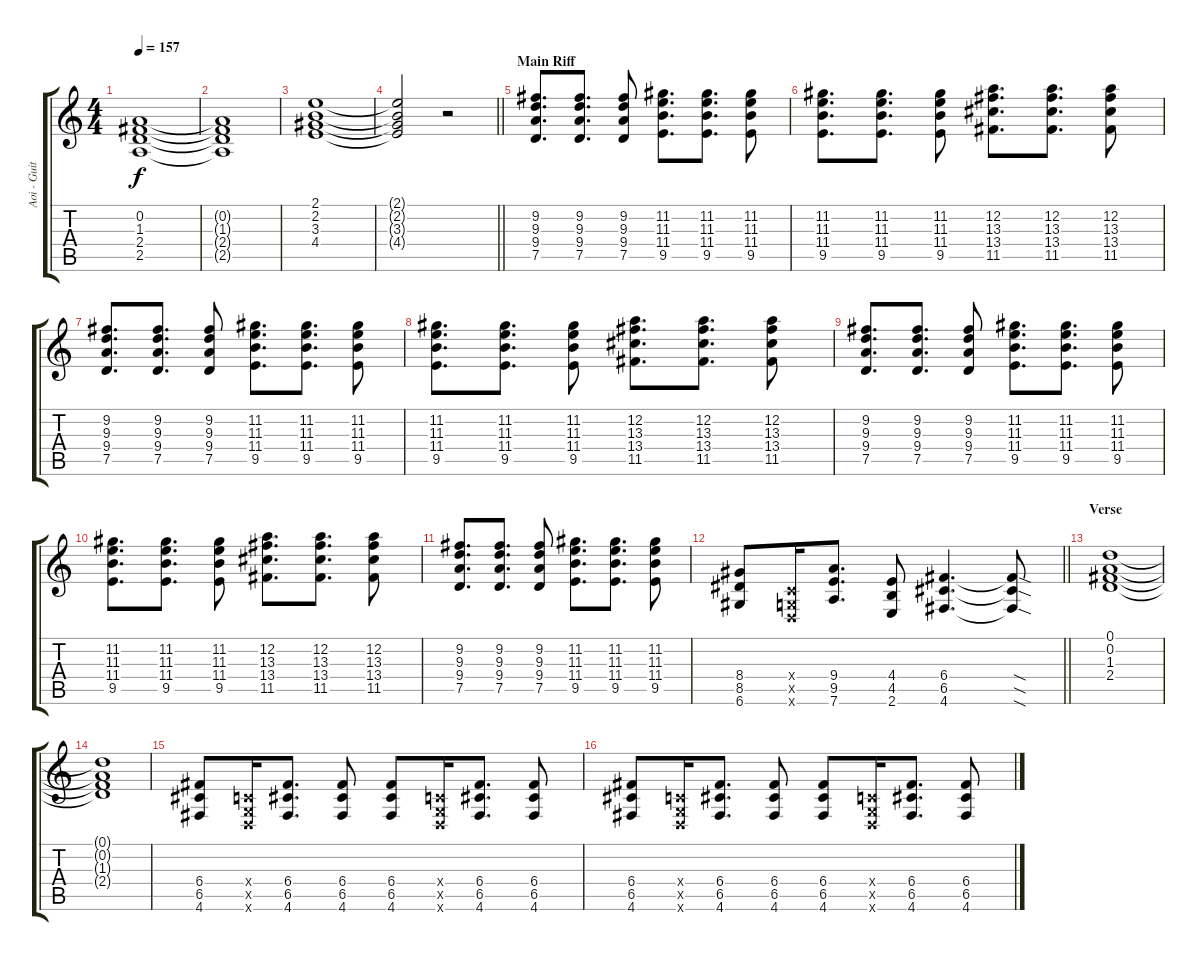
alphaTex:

\track ("Aoi - Guitar 2" "Aoi - Guit") {instrument overdrivenguitar}
\staff {score tabs}
\tuning (D4 A3 F3 C3 G2 D2) {hide}
\ts (4 4)
\tempo 157
\clef g2
\ks c
(0.2 1.3 2.4 2.5).1{dy f} |
(0.2{t} 1.3{t} 2.4{t} 2.5{t}).1 |
(2.1 2.2 3.3 4.4).1 |
\barLineRight lightlight
(2.1{t} 2.2{t} 3.3{t} 4.4{t}).2 r.2 |
\section ("" "Main Riff")
(9.2 9.3 9.4 7.5).8{d} (9.2 9.3 9.4 7.5).8{d} (9.2 9.3 9.4 7.5).8 (11.2 11.3 11.4 9.5).8{d} (11.2 11.3 11.4 9.5).8{d} (11.2 11.3 11.4 9.5).8 |
(11.2 11.3 11.4 9.5).8{d} (11.2 11.3 11.4 9.5).8{d} (11.2 11.3 11.4 9.5).8 (12.2 13.3 13.4 11.5).8{d} (12.2 13.3 13.4 11.5).8{d} (12.2 13.3 13.4 11.5).8 |
(9.2 9.3 9.4 7.5).8{d} (9.2 9.3 9.4 7.5).8{d} (9.2 9.3 9.4 7.5).8 (11.2 11.3 11.4 9.5).8{d} (11.2 11.3 11.4 9.5).8{d} (11.2 11.3 11.4 9.5).8 |
(11.2 11.3 11.4 9.5).8{d} (11.2 11.3 11.4 9.5).8{d} (11.2 11.3 11.4 9.5).8 (12.2 13.3 13.4 11.5).8{d} (12.2 13.3 13.4 11.5).8{d} (12.2 13.3 13.4 11.5).8 |
(9.2 9.3 9.4 7.5).8{d} (9.2 9.3 9.4 7.5).8{d} (9.2 9.3 9.4 7.5).8 (11.2 11.3 11.4 9.5).8{d} (11.2 11.3 11.4 9.5).8{d} (11.2 11.3 11.4 9.5).8 |
(11.2 11.3 11.4 9.5).8{d} (11.2 11.3 11.4 9.5).8{d} (11.2 11.3 11.4 9.5).8 (12.2 13.3 13.4 11.5).8{d} (12.2 13.3 13.4 11.5).8{d} (12.2 13.3 13.4 11.5).8 |
(9.2 9.3 9.4 7.5).8{d} (9.2 9.3 9.4 7.5).8{d} (9.2 9.3 9.4 7.5).8 (11.2 11.3 11.4 9.5).8{d} (11.2 11.3 11.4 9.5).8{d} (11.2 11.3 11.4 9.5).8 |
\barLineRight lightlight
(8.4 8.5 6.6).8 (0.4{x} 0.5{x} 0.6{x}).16 (9.4 9.5 7.6).8{d} (4.4 4.5 2.6).8 (6.4 6.5 4.6).4{d} (6.4{sod t} 6.5{sod t} 4.6{sod t}).8 |
\section ("" "Verse")
(0.1 0.2 1.3 2.4).1 |
(0.1{t} 0.2{t} 1.3{t} 2.4{t}).1 |
(6.4 6.5 4.6).8 (0.4{x} 0.5{x} 0.6{x}).16 (6.4 6.5 4.6).8{d} (6.4 6.5 4.6).8 (6.4 6.5 4.6).8 (0.4{x} 0.5{x} 0.6{x}).16 (6.4 6.5 4.6).8{d} (6.4 6.5 4.6).8 |
(6.4 6.5 4.6).8 (0.4{x} 0.5{x} 0.6{x}).16 (6.4 6.5 4.6).8{d} (6.4 6.5 4.6).8 (6.4 6.5 4.6).8 (0.4{x} 0.5{x} 0.6{x}).16 (6.4 6.5 4.6).8{d} (6.4 6.5 4.6).8
